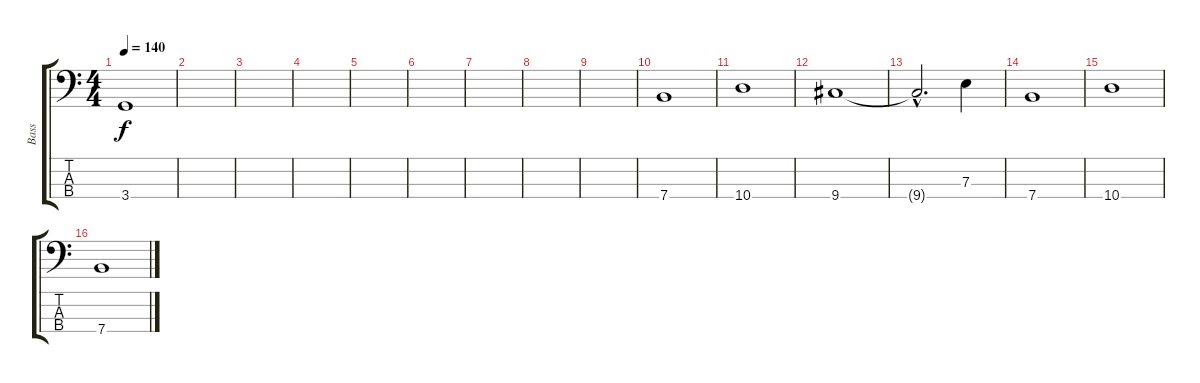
\track ("Bass" "Bass") {instrument electricbasspick}
\staff {score tabs}
\tuning (G2 D2 A1 E1) {hide}
\ts (4 4)
\tempo 140
\clef f4
\ks c
3.4.1{dy f} |
|
|
|
|
|
|
|
|
7.4.1 |
10.4.1 |
9.4.1 |
9.4{hac t}.2{d} 7.3.4 |
7.4.1 |
10.4.1 |
7.4.1
